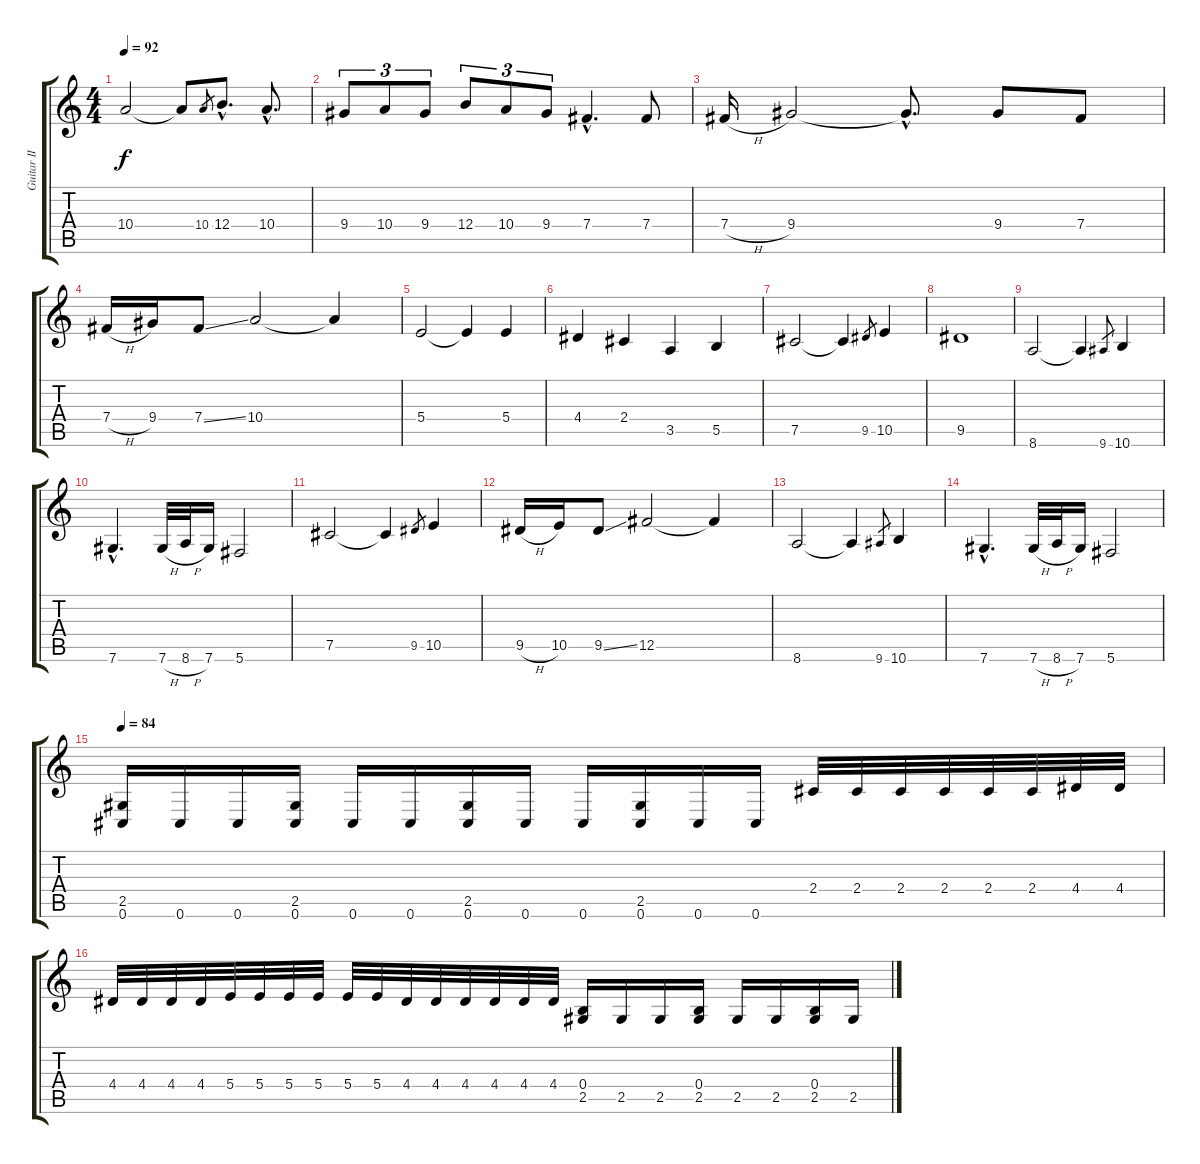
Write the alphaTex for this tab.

\track ("Guitar II" "Guitar II") {instrument distortionguitar}
\staff {score tabs}
\tuning (Db4 Ab3 E3 B2 Gb2 Db2) {hide}
\ts (4 4)
\tempo 92
\clef g2
\ks c
10.4.2{dy f} 10.4{t}.8 10.4.8{gr} 12.4{hac}.8{d} 10.4{hac}.8{d} |
9.4.8{tu (3 2)} 10.4.8{tu (3 2)} 9.4.8{tu (3 2)} 12.4.8{tu (3 2)} 10.4.8{tu (3 2)} 9.4.8{tu (3 2)} 7.4{hac}.4{d} 7.4.8 |
7.4{h}.16 9.4.2 9.4{hac t}.8{d} 9.4.8 7.4.8 |
7.4{h}.16 9.4.16 7.4{ss}.8 10.4.2 10.4{t}.4 |
5.4.2 5.4{t}.4 5.4.4 |
4.4.4 2.4.4 3.5.4 5.5.4 |
7.5.2{balance 16} 7.5{t}.4 9.5.8{gr} 10.5.4 |
9.5.1 |
8.6.2 8.6{t}.4 9.6.8{gr} 10.6.4 |
7.6{hac}.4{d} 7.6{h}.32 8.6{h}.32 7.6.16 5.6.2 |
7.5.2{balance 16} 7.5{t}.4 9.5.8{gr} 10.5.4 |
9.5{h}.16 10.5.16 9.5{ss}.8 12.5.2 12.5{t}.4 |
8.6.2 8.6{t}.4 9.6.8{gr} 10.6.4 |
7.6{hac}.4{d} 7.6{h}.32 8.6{h}.32 7.6.16 5.6.2 |
\tempo 84
(2.5 0.6).16{balance 16} 0.6.16 0.6.16 (2.5 0.6).16 0.6.16 0.6.16 (2.5 0.6).16 0.6.16 0.6.16 (2.5 0.6).16 0.6.16 0.6.16 2.4.32 2.4.32 2.4.32 2.4.32 2.4.32 2.4.32 4.4.32 4.4.32 |
4.4.32 4.4.32 4.4.32 4.4.32 5.4.32 5.4.32 5.4.32 5.4.32 5.4.32 5.4.32 4.4.32 4.4.32 4.4.32 4.4.32 4.4.32 4.4.32 (0.4 2.5).16 2.5.16 2.5.16 (0.4 2.5).16 2.5.16 2.5.16 (0.4 2.5).16 2.5.16
